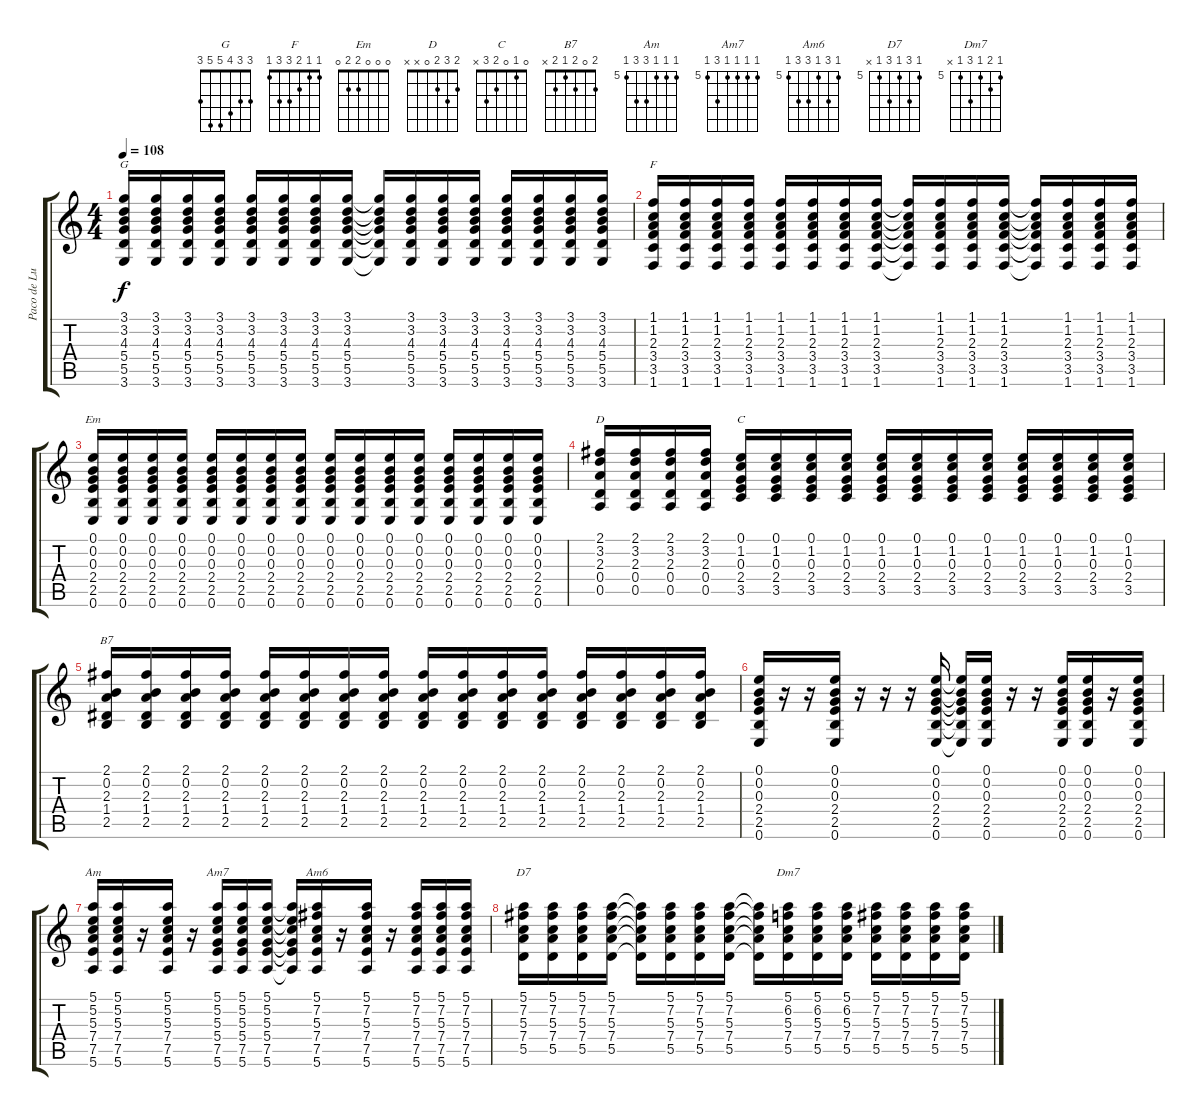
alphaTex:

\track ("Paco de Lucia" "Paco de Lu") {instrument acousticguitarnylon}
\staff {score tabs}
\tuning (E4 B3 G3 D3 A2 E2) {hide}
\chord ("G" 3 3 4 5 5 3)
\chord ("F" 1 1 2 3 3 1)
\chord ("Em" 0 0 0 2 2 0)
\chord ("D" 2 3 2 0 x x)
\chord ("C" 0 1 0 2 3 x)
\chord ("B7" 2 0 2 1 2 x)
\chord ("Am" 5 5 5 7 7 5) {firstfret 5}
\chord ("Am7" 5 5 5 5 7 5) {firstfret 5}
\chord ("Am6" 5 7 5 7 7 5) {firstfret 5}
\chord ("D7" 5 7 5 7 5 x) {firstfret 5}
\chord ("Dm7" 5 6 5 7 5 x) {firstfret 5}
\ts (4 4)
\tempo 108
\clef g2
\ks c
(3.1 3.2 4.3 5.4 5.5 3.6).16{ch "G" dy f volume 11} (3.1 3.2 4.3 5.4 5.5 3.6).16 (3.1 3.2 4.3 5.4 5.5 3.6).16 (3.1 3.2 4.3 5.4 5.5 3.6).16 (3.1 3.2 4.3 5.4 5.5 3.6).16 (3.1 3.2 4.3 5.4 5.5 3.6).16 (3.1 3.2 4.3 5.4 5.5 3.6).16 (3.1 3.2 4.3 5.4 5.5 3.6).16 (3.1{t} 3.2{t} 4.3{t} 5.4{t} 5.5{t} 3.6{t}).16 (3.1 3.2 4.3 5.4 5.5 3.6).16 (3.1 3.2 4.3 5.4 5.5 3.6).16 (3.1 3.2 4.3 5.4 5.5 3.6).16 (3.1 3.2 4.3 5.4 5.5 3.6).16 (3.1 3.2 4.3 5.4 5.5 3.6).16 (3.1 3.2 4.3 5.4 5.5 3.6).16 (3.1 3.2 4.3 5.4 5.5 3.6).16 |
(1.1 1.2 2.3 3.4 3.5 1.6).16{ch "F" volume 11} (1.1 1.2 2.3 3.4 3.5 1.6).16 (1.1 1.2 2.3 3.4 3.5 1.6).16 (1.1 1.2 2.3 3.4 3.5 1.6).16 (1.1 1.2 2.3 3.4 3.5 1.6).16 (1.1 1.2 2.3 3.4 3.5 1.6).16 (1.1 1.2 2.3 3.4 3.5 1.6).16 (1.1 1.2 2.3 3.4 3.5 1.6).16 (1.1{t} 1.2{t} 2.3{t} 3.4{t} 3.5{t} 1.6{t}).16 (1.1 1.2 2.3 3.4 3.5 1.6).16 (1.1 1.2 2.3 3.4 3.5 1.6).16 (1.1 1.2 2.3 3.4 3.5 1.6).16 (1.1{t} 1.2{t} 2.3{t} 3.4{t} 3.5{t} 1.6{t}).16 (1.1 1.2 2.3 3.4 3.5 1.6).16 (1.1 1.2 2.3 3.4 3.5 1.6).16 (1.1 1.2 2.3 3.4 3.5 1.6).16 |
(0.1 0.2 0.3 2.4 2.5 0.6).16{ch "Em" volume 11} (0.1 0.2 0.3 2.4 2.5 0.6).16 (0.1 0.2 0.3 2.4 2.5 0.6).16 (0.1 0.2 0.3 2.4 2.5 0.6).16 (0.1 0.2 0.3 2.4 2.5 0.6).16 (0.1 0.2 0.3 2.4 2.5 0.6).16 (0.1 0.2 0.3 2.4 2.5 0.6).16 (0.1 0.2 0.3 2.4 2.5 0.6).16 (0.1 0.2 0.3 2.4 2.5 0.6).16 (0.1 0.2 0.3 2.4 2.5 0.6).16 (0.1 0.2 0.3 2.4 2.5 0.6).16 (0.1 0.2 0.3 2.4 2.5 0.6).16 (0.1 0.2 0.3 2.4 2.5 0.6).16 (0.1 0.2 0.3 2.4 2.5 0.6).16 (0.1 0.2 0.3 2.4 2.5 0.6).16 (0.1 0.2 0.3 2.4 2.5 0.6).16 |
(2.1 3.2 2.3 0.4 0.5).16{ch "D"} (2.1 3.2 2.3 0.4 0.5).16{volume 11} (2.1 3.2 2.3 0.4 0.5).16 (2.1 3.2 2.3 0.4 0.5).16 (0.1 1.2 0.3 2.4 3.5).16{ch "C"} (0.1 1.2 0.3 2.4 3.5).16 (0.1 1.2 0.3 2.4 3.5).16 (0.1 1.2 0.3 2.4 3.5).16 (0.1 1.2 0.3 2.4 3.5).16 (0.1 1.2 0.3 2.4 3.5).16 (0.1 1.2 0.3 2.4 3.5).16 (0.1 1.2 0.3 2.4 3.5).16 (0.1 1.2 0.3 2.4 3.5).16 (0.1 1.2 0.3 2.4 3.5).16 (0.1 1.2 0.3 2.4 3.5).16 (0.1 1.2 0.3 2.4 3.5).16 |
(2.1 0.2 2.3 1.4 2.5).16{ch "B7" volume 11} (2.1 0.2 2.3 1.4 2.5).16 (2.1 0.2 2.3 1.4 2.5).16 (2.1 0.2 2.3 1.4 2.5).16 (2.1 0.2 2.3 1.4 2.5).16 (2.1 0.2 2.3 1.4 2.5).16 (2.1 0.2 2.3 1.4 2.5).16 (2.1 0.2 2.3 1.4 2.5).16 (2.1 0.2 2.3 1.4 2.5).16 (2.1 0.2 2.3 1.4 2.5).16 (2.1 0.2 2.3 1.4 2.5).16 (2.1 0.2 2.3 1.4 2.5).16 (2.1 0.2 2.3 1.4 2.5).16 (2.1 0.2 2.3 1.4 2.5).16 (2.1 0.2 2.3 1.4 2.5).16 (2.1 0.2 2.3 1.4 2.5).16 |
(0.1 0.2 0.3 2.4 2.5 0.6).16{volume 11} r.16 r.16 (0.1 0.2 0.3 2.4 2.5 0.6).16 r.16 r.16 r.16 (0.1 0.2 0.3 2.4 2.5 0.6).16 (0.1{t} 0.2{t} 0.3{t} 2.4{t} 2.5{t} 0.6{t}).16 (0.1 0.2 0.3 2.4 2.5 0.6).16 r.16 r.16 (0.1 0.2 0.3 2.4 2.5 0.6).16 (0.1 0.2 0.3 2.4 2.5 0.6).16 r.16 (0.1 0.2 0.3 2.4 2.5 0.6).16 |
(5.1 5.2 5.3 7.4 7.5 5.6).16{ch "Am" volume 11} (5.1 5.2 5.3 7.4 7.5 5.6).16 r.16 (5.1 5.2 5.3 7.4 7.5 5.6).16 r.16 (5.1 5.2 5.3 5.4 7.5 5.6).16{ch "Am7"} (5.1 5.2 5.3 5.4 7.5 5.6).16 (5.1 5.2 5.3 5.4 7.5 5.6).16 (5.1{t} 5.2{t} 5.3{t} 5.4{t} 7.5{t} 5.6{t}).16 (5.1 7.2 5.3 7.4 7.5 5.6).16{ch "Am6"} r.16 (5.1 7.2 5.3 7.4 7.5 5.6).16 r.16 (5.1 7.2 5.3 7.4 7.5 5.6).16 (5.1 7.2 5.3 7.4 7.5 5.6).16 (5.1 7.2 5.3 7.4 7.5 5.6).16 |
(5.1 7.2 5.3 7.4 5.5).16{ch "D7" volume 11} (5.1 7.2 5.3 7.4 5.5).16 (5.1 7.2 5.3 7.4 5.5).16 (5.1 7.2 5.3 7.4 5.5).16 (5.1{t} 7.2{t} 5.3{t} 7.4{t} 5.5{t}).16 (5.1 7.2 5.3 7.4 5.5).16 (5.1 7.2 5.3 7.4 5.5).16 (5.1 7.2 5.3 7.4 5.5).16 (5.1{t} 7.2{t} 5.3{t} 7.4{t} 5.5{t}).16 (5.1 6.2 5.3 7.4 5.5).16{ch "Dm7"} (5.1 6.2 5.3 7.4 5.5).16 (5.1 6.2 5.3 7.4 5.5).16 (5.1 7.2 5.3 7.4 5.5).16 (5.1 7.2 5.3 7.4 5.5).16 (5.1 7.2 5.3 7.4 5.5).16 (5.1 7.2 5.3 7.4 5.5).16
